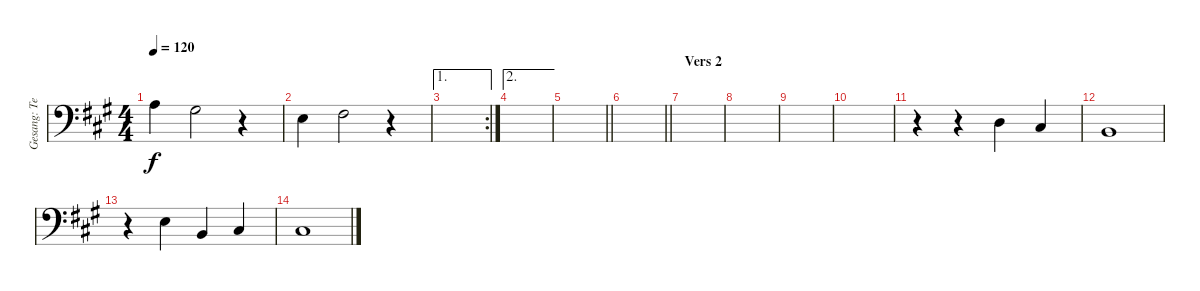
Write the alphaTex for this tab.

\track ("Gesang: Tenor" "Gesang: Te") {instrument flute}
\staff {score}
\tuning (G2 D2 A1 E1) {hide}
\ts (4 4)
\tempo 120
\clef f4
\ks a
14.1.4{dy f} 13.1.2 r.4 |
9.1.4 11.1.2 r.4 |
\ae 1
\rc 2
|
\ae 2
|
\barLineRight lightlight
|
\barLineRight lightlight
|
\section ("" "Vers 2")
|
|
|
|
r.4 r.4 7.1.4 6.1.4 |
4.1.1 |
r.4 14.2.4 4.1.4 6.1.4 |
6.1.1
